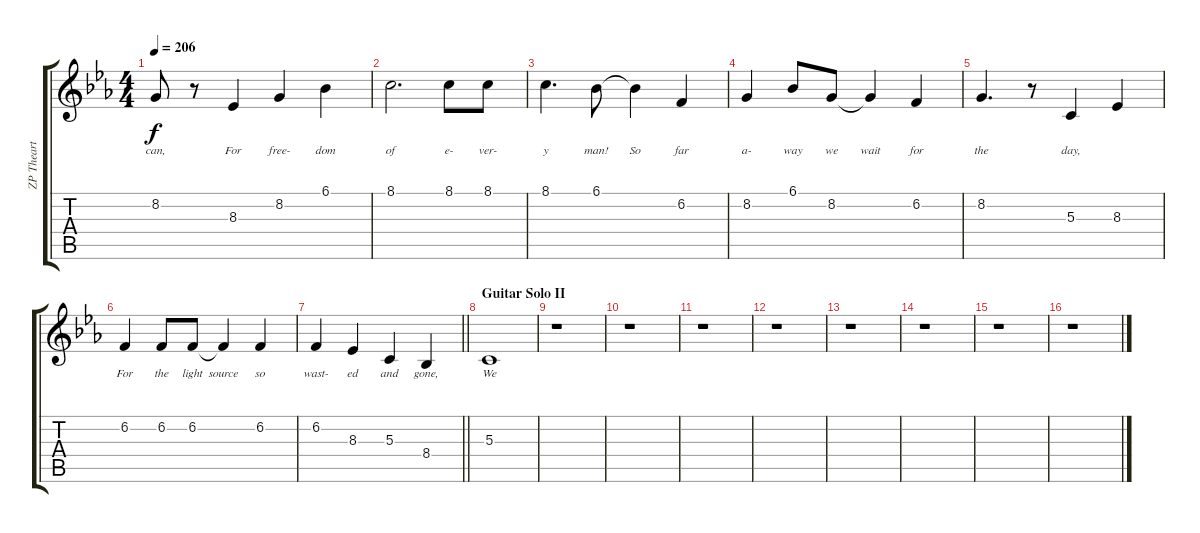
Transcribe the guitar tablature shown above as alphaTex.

\track ("ZP Theart (Lead and Back-up Vocals); Eve" "ZP Theart ") {instrument lead2sawtooth}
\staff {score tabs}
\tuning (E4 B3 G3 D3 A2 E2) {hide}
\ts (4 4)
\tempo 206
\clef g2
\ks eb
8.2{t}.8{lyrics (0 "can,") lyrics (1 "") lyrics (2 "") lyrics (3 "") lyrics (4 "") dy f} r.8 8.3.4{lyrics (0 "For") lyrics (1 "") lyrics (2 "") lyrics (3 "") lyrics (4 "")} 8.2.4{lyrics (0 "free-") lyrics (1 "") lyrics (2 "") lyrics (3 "") lyrics (4 "")} 6.1.4{lyrics (0 "dom") lyrics (1 "") lyrics (2 "") lyrics (3 "") lyrics (4 "")} |
8.1.2{d lyrics (0 "of") lyrics (1 "") lyrics (2 "") lyrics (3 "") lyrics (4 "")} 8.1.8{lyrics (0 "e-") lyrics (1 "") lyrics (2 "") lyrics (3 "") lyrics (4 "")} 8.1.8{lyrics (0 "ver-") lyrics (1 "") lyrics (2 "") lyrics (3 "") lyrics (4 "")} |
8.1.4{d lyrics (0 "y") lyrics (1 "") lyrics (2 "") lyrics (3 "") lyrics (4 "")} 6.1.8{lyrics (0 "man!") lyrics (1 "") lyrics (2 "") lyrics (3 "") lyrics (4 "")} 6.1{t}.4{lyrics (0 "So") lyrics (1 "") lyrics (2 "") lyrics (3 "") lyrics (4 "")} 6.2.4{lyrics (0 "far") lyrics (1 "") lyrics (2 "") lyrics (3 "") lyrics (4 "")} |
8.2.4{lyrics (0 "a-") lyrics (1 "") lyrics (2 "") lyrics (3 "") lyrics (4 "")} 6.1.8{lyrics (0 "way") lyrics (1 "") lyrics (2 "") lyrics (3 "") lyrics (4 "")} 8.2.8{lyrics (0 "we") lyrics (1 "") lyrics (2 "") lyrics (3 "") lyrics (4 "")} 8.2{t}.4{lyrics (0 "wait") lyrics (1 "") lyrics (2 "") lyrics (3 "") lyrics (4 "")} 6.2.4{lyrics (0 "for") lyrics (1 "") lyrics (2 "") lyrics (3 "") lyrics (4 "")} |
8.2.4{d lyrics (0 "the") lyrics (1 "") lyrics (2 "") lyrics (3 "") lyrics (4 "")} r.8 5.3.4{lyrics (0 "day,") lyrics (1 "") lyrics (2 "") lyrics (3 "") lyrics (4 "")} 8.3.4{lyrics (0 "") lyrics (1 "") lyrics (2 "") lyrics (3 "") lyrics (4 "")} |
6.2.4{lyrics (0 "For") lyrics (1 "") lyrics (2 "") lyrics (3 "") lyrics (4 "")} 6.2.8{lyrics (0 "the") lyrics (1 "") lyrics (2 "") lyrics (3 "") lyrics (4 "")} 6.2.8{lyrics (0 "light") lyrics (1 "") lyrics (2 "") lyrics (3 "") lyrics (4 "")} 6.2{t}.4{lyrics (0 "source") lyrics (1 "") lyrics (2 "") lyrics (3 "") lyrics (4 "")} 6.2.4{lyrics (0 "so") lyrics (1 "") lyrics (2 "") lyrics (3 "") lyrics (4 "")} |
\barLineRight lightlight
6.2.4{lyrics (0 "wast-") lyrics (1 "") lyrics (2 "") lyrics (3 "") lyrics (4 "")} 8.3.4{lyrics (0 "ed") lyrics (1 "") lyrics (2 "") lyrics (3 "") lyrics (4 "")} 5.3.4{lyrics (0 "and") lyrics (1 "") lyrics (2 "") lyrics (3 "") lyrics (4 "")} 8.4.4{lyrics (0 "gone,") lyrics (1 "") lyrics (2 "") lyrics (3 "") lyrics (4 "")} |
\section ("" "Guitar Solo II")
5.3.1{lyrics (0 "We") lyrics (1 "") lyrics (2 "") lyrics (3 "") lyrics (4 "")} |
r.1 |
r.1 |
r.1 |
r.1 |
r.1 |
r.1 |
r.1 |
r.1
